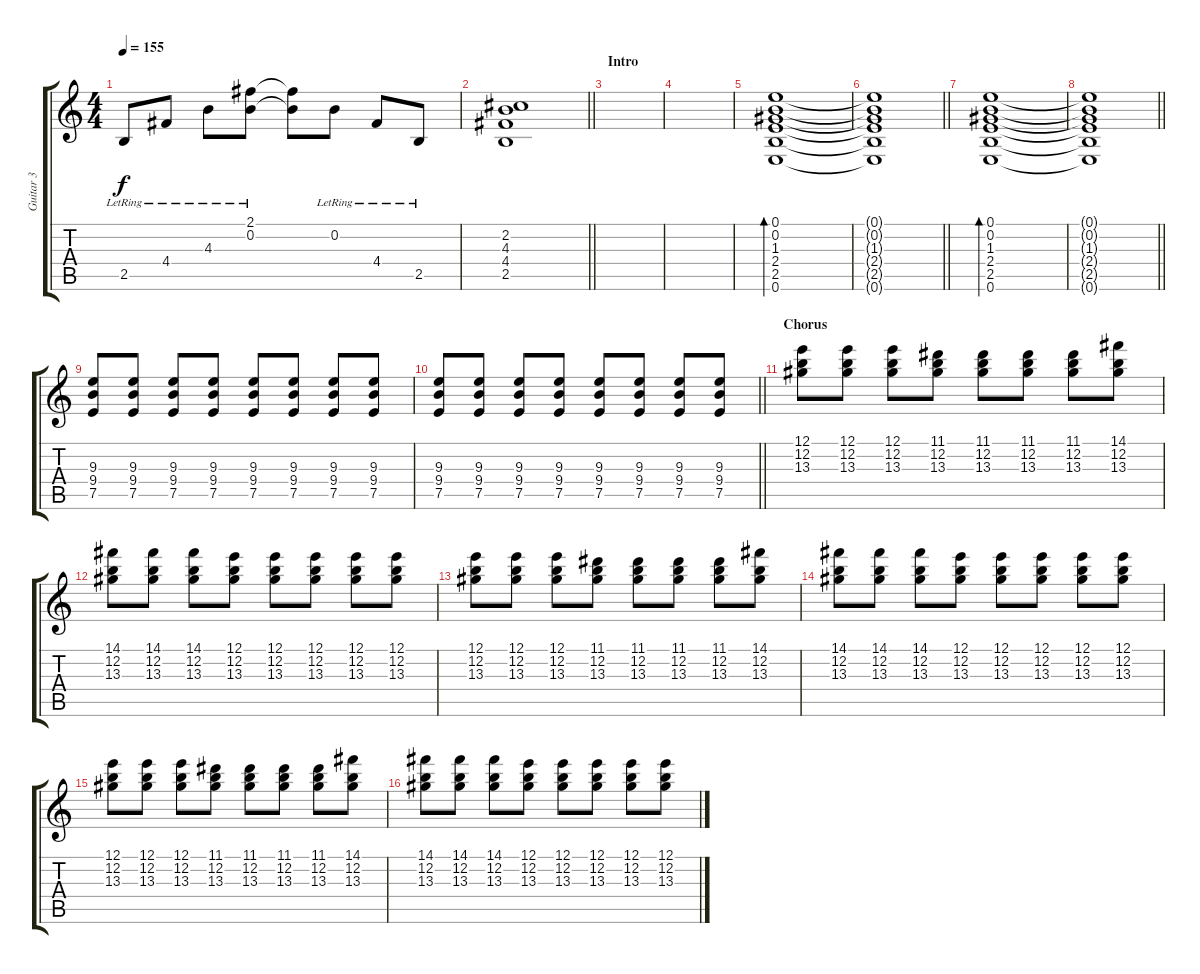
\track ("Guitar 3" "Guitar 3") {instrument electricguitarclean}
\staff {score tabs}
\tuning (E4 B3 G3 D3 A2 E2) {hide}
\ts (4 4)
\tempo 155
\clef g2
\ks c
2.5{lr}.8{dy f} 4.4{lr}.8 4.3{lr}.8 (2.1{lr} 0.2{lr}).8 (2.1{t} 0.2{t}).8 0.2{lr}.8 4.4{lr}.8 2.5{lr}.8 |
\barLineRight lightlight
(2.2 4.3 4.4 2.5).1 |
\section ("" "Intro")
|
|
(0.1 0.2 1.3 2.4 2.5 0.6).1{bd 120} |
\barLineRight lightlight
(0.1{t} 0.2{t} 1.3{t} 2.4{t} 2.5{t} 0.6{t}).1 |
(0.1 0.2 1.3 2.4 2.5 0.6).1{bd 120} |
\barLineRight lightlight
(0.1{t} 0.2{t} 1.3{t} 2.4{t} 2.5{t} 0.6{t}).1 |
(9.3 9.4 7.5).8 (9.3 9.4 7.5).8 (9.3 9.4 7.5).8 (9.3 9.4 7.5).8 (9.3 9.4 7.5).8 (9.3 9.4 7.5).8 (9.3 9.4 7.5).8 (9.3 9.4 7.5).8 |
\barLineRight lightlight
(9.3 9.4 7.5).8 (9.3 9.4 7.5).8 (9.3 9.4 7.5).8 (9.3 9.4 7.5).8 (9.3 9.4 7.5).8 (9.3 9.4 7.5).8 (9.3 9.4 7.5).8 (9.3 9.4 7.5).8 |
\section ("" "Chorus")
(12.1 12.2 13.3).8 (12.1 12.2 13.3).8 (12.1 12.2 13.3).8 (11.1 12.2 13.3).8 (11.1 12.2 13.3).8 (11.1 12.2 13.3).8 (11.1 12.2 13.3).8 (14.1 12.2 13.3).8 |
(14.1 12.2 13.3).8 (14.1 12.2 13.3).8 (14.1 12.2 13.3).8 (12.1 12.2 13.3).8 (12.1 12.2 13.3).8 (12.1 12.2 13.3).8 (12.1 12.2 13.3).8 (12.1 12.2 13.3).8 |
(12.1 12.2 13.3).8 (12.1 12.2 13.3).8 (12.1 12.2 13.3).8 (11.1 12.2 13.3).8 (11.1 12.2 13.3).8 (11.1 12.2 13.3).8 (11.1 12.2 13.3).8 (14.1 12.2 13.3).8 |
(14.1 12.2 13.3).8 (14.1 12.2 13.3).8 (14.1 12.2 13.3).8 (12.1 12.2 13.3).8 (12.1 12.2 13.3).8 (12.1 12.2 13.3).8 (12.1 12.2 13.3).8 (12.1 12.2 13.3).8 |
(12.1 12.2 13.3).8 (12.1 12.2 13.3).8 (12.1 12.2 13.3).8 (11.1 12.2 13.3).8 (11.1 12.2 13.3).8 (11.1 12.2 13.3).8 (11.1 12.2 13.3).8 (14.1 12.2 13.3).8 |
(14.1 12.2 13.3).8 (14.1 12.2 13.3).8 (14.1 12.2 13.3).8 (12.1 12.2 13.3).8 (12.1 12.2 13.3).8 (12.1 12.2 13.3).8 (12.1 12.2 13.3).8 (12.1 12.2 13.3).8
